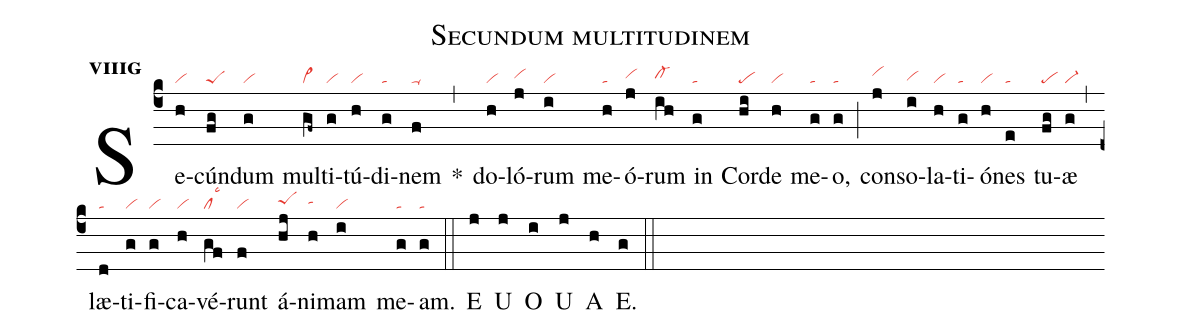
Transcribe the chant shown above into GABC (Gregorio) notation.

name:Secundum multitudinem;
office-part:an;
mode:8g;
nabc-lines:1;
%%
initial-style: 1;
name:Secundum multitudinem dolorum;
mode: 8;
office-part: Antiphona;
annotation: Ant.;
annotation: viii g;
nabc-lines:1;
%%
(c4) Se(h|vi)cún(fg|peS)dum(g|vi) mul(gf~|vi>)ti(g|vi)tú(h|vi)di(g|ta)nem(f|ta-) <sp>*</sp>(,) do(h|vi)ló(j|vihh)rum(i|vi) me(h|ta)ó(j|vihh)rum(ih|cl-hh) in(g|ta) Cor(hi|pe)de(h|vi) me(g|ta)o,(g|ta) (;) con(j|vihi)so(i|vihg)la(h|vi)ti(g|ta)ó(h|vi)nes(e|ta) tu(fg|pe)æ(g|vi-) (,) læ(d|ta)ti(g|vi)fi(g|vi)ca(h|vi)vé(gf|cllsc3)runt(f|vi) á(hj|peShh)ni(h|tahh)mam(i|vi) me(g|ta)am.(g|ta) (::)

<eu>E(j) U(j) O(i) U(j) A(h) E.(g) </eu>(::)
